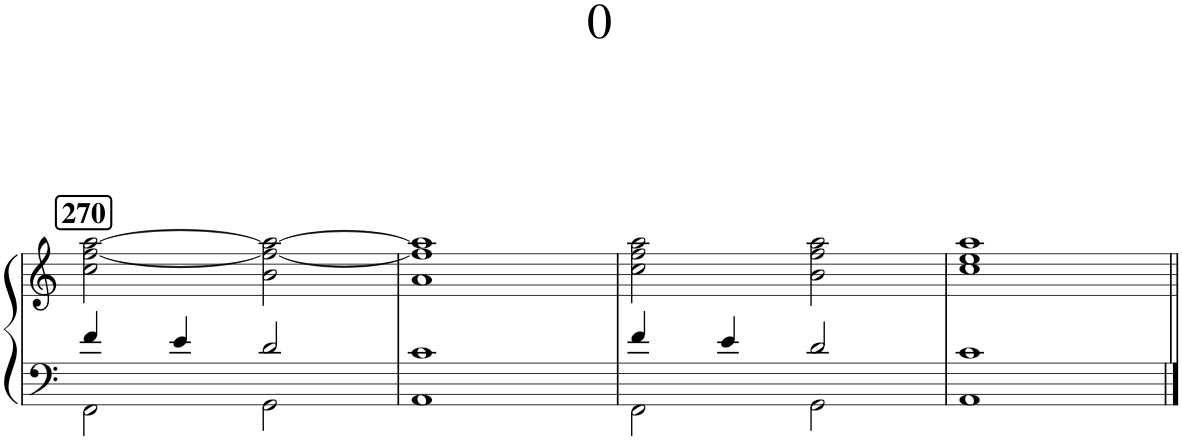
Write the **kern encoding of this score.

**kern	**kern
*part1	*part1
*staff2	*staff1
*I"Piano	*
*I'Pno.	*
*clefF4	*clefG2
*k[]	*k[]
!!LO:REH:place=s1:a:B:cj:fs=14:t=270
=1	=1
*^	*
4f/	2FF\	2cc\ [2ff\ [2aa\
4e/	.	.
2d/	2GG\	2b\ 2ff\_ 2aa\_
=2	=2	=2
1c	1AA	1a 1ff] 1aa]
=3	=3	=3
4f/	2FF\	2cc\ 2ff\ 2aa\
4e/	.	.
2d/	2GG\	2b\ 2ff\ 2aa\
=4	=4	=4
1c	1AA	1cc 1ee 1aa
*v	*v	*
=||	=||
*-	*-
